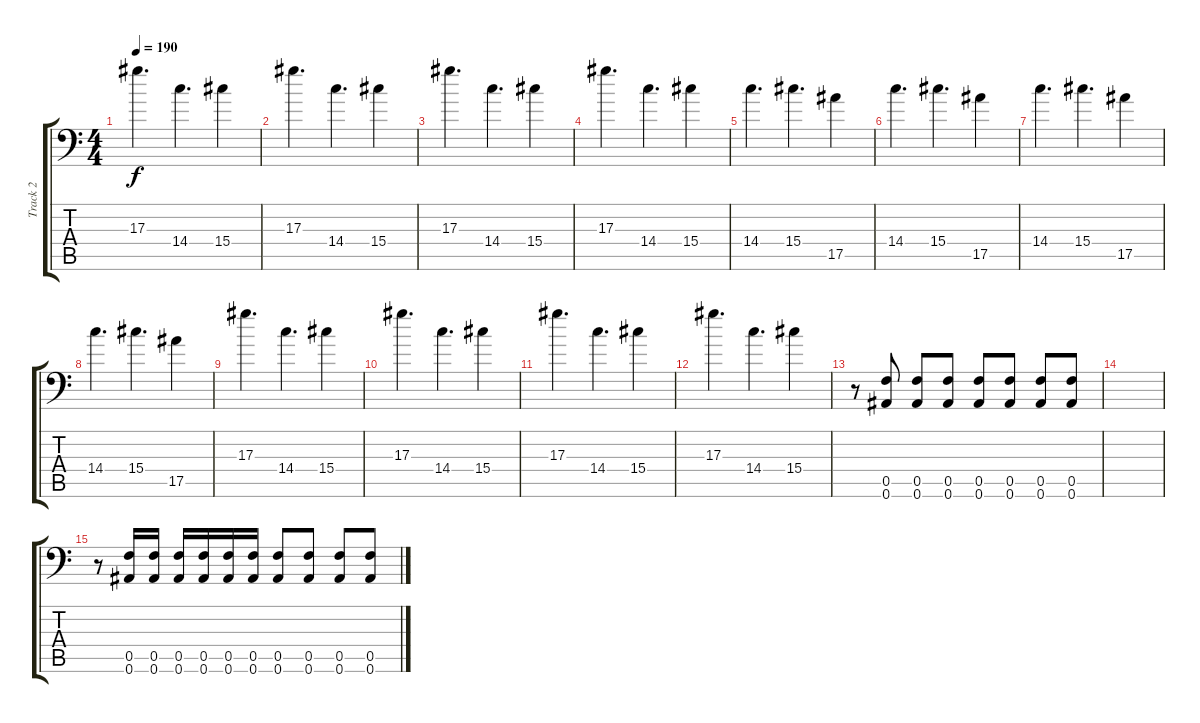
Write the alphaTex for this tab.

\track ("Track 2" "Track 2") {instrument distortionguitar}
\staff {score tabs}
\tuning (C4 G3 Eb3 Bb2 F2 Bb1) {hide}
\ts (4 4)
\tempo 190
\clef f4
\ks c
17.3.4{d dy f} 14.4.4{d} 15.4.4 |
17.3.4{d} 14.4.4{d} 15.4.4 |
17.3.4{d} 14.4.4{d} 15.4.4 |
17.3.4{d} 14.4.4{d} 15.4.4 |
14.4.4{d} 15.4.4{d} 17.5.4 |
14.4.4{d} 15.4.4{d} 17.5.4 |
14.4.4{d} 15.4.4{d} 17.5.4 |
14.4.4{d} 15.4.4{d} 17.5.4 |
17.3.4{d} 14.4.4{d} 15.4.4 |
17.3.4{d} 14.4.4{d} 15.4.4 |
17.3.4{d} 14.4.4{d} 15.4.4 |
17.3.4{d} 14.4.4{d} 15.4.4 |
r.8 (0.5 0.6).8 (0.5 0.6).8 (0.5 0.6).8 (0.5 0.6).8 (0.5 0.6).8 (0.5 0.6).8 (0.5 0.6).8 |
|
r.8 (0.5 0.6).16 (0.5 0.6).16 (0.5 0.6).16 (0.5 0.6).16 (0.5 0.6).16 (0.5 0.6).16 (0.5 0.6).8 (0.5 0.6).8 (0.5 0.6).8 (0.5 0.6).8
